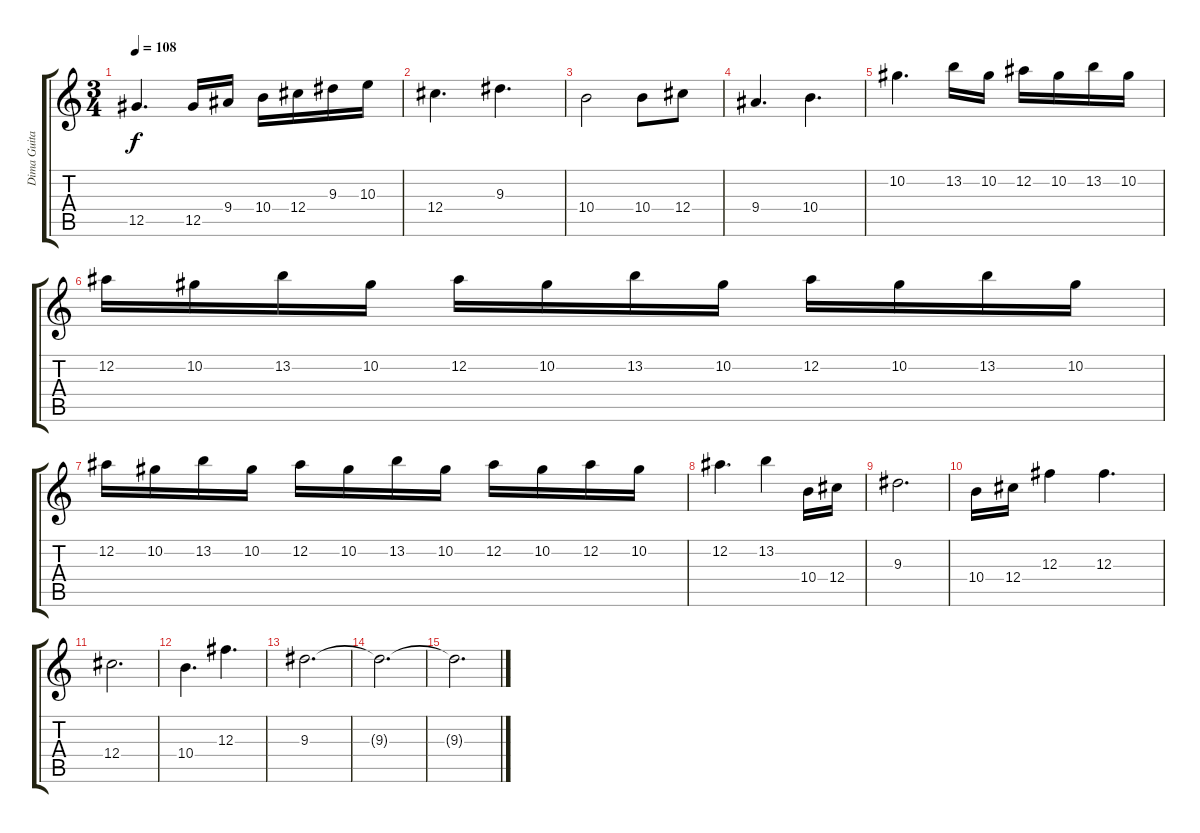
\track ("Dima Guitar" "Dima Guita") {instrument distortionguitar}
\staff {score tabs}
\tuning (Eb4 Bb3 Gb3 Db3 Ab2 Db2) {hide}
\ts (3 4)
\tempo 108
\clef g2
\ks c
12.5.4{d dy f} 12.5.16 9.4.16 10.4.16 12.4.16 9.3.16 10.3.16 |
12.4.4{d} 9.3.4{d} |
10.4.2 10.4.8 12.4.8 |
9.4.4{d} 10.4.4{d} |
10.2.4{d} 13.2.16 10.2.16 12.2.16 10.2.16 13.2.16 10.2.16 |
12.2.16 10.2.16 13.2.16 10.2.16 12.2.16 10.2.16 13.2.16 10.2.16 12.2.16 10.2.16 13.2.16 10.2.16 |
12.2.16 10.2.16 13.2.16 10.2.16 12.2.16 10.2.16 13.2.16 10.2.16 12.2.16 10.2.16 12.2.16 10.2.16 |
12.2.4{d} 13.2.4 10.4.16 12.4.16 |
9.3.2{d} |
10.4.16 12.4.16 12.3.4 12.3.4{d} |
12.4.2{d} |
10.4.4{d} 12.3.4{d} |
9.3.2{d} |
9.3{t}.2{d} |
9.3{t}.2{d}
